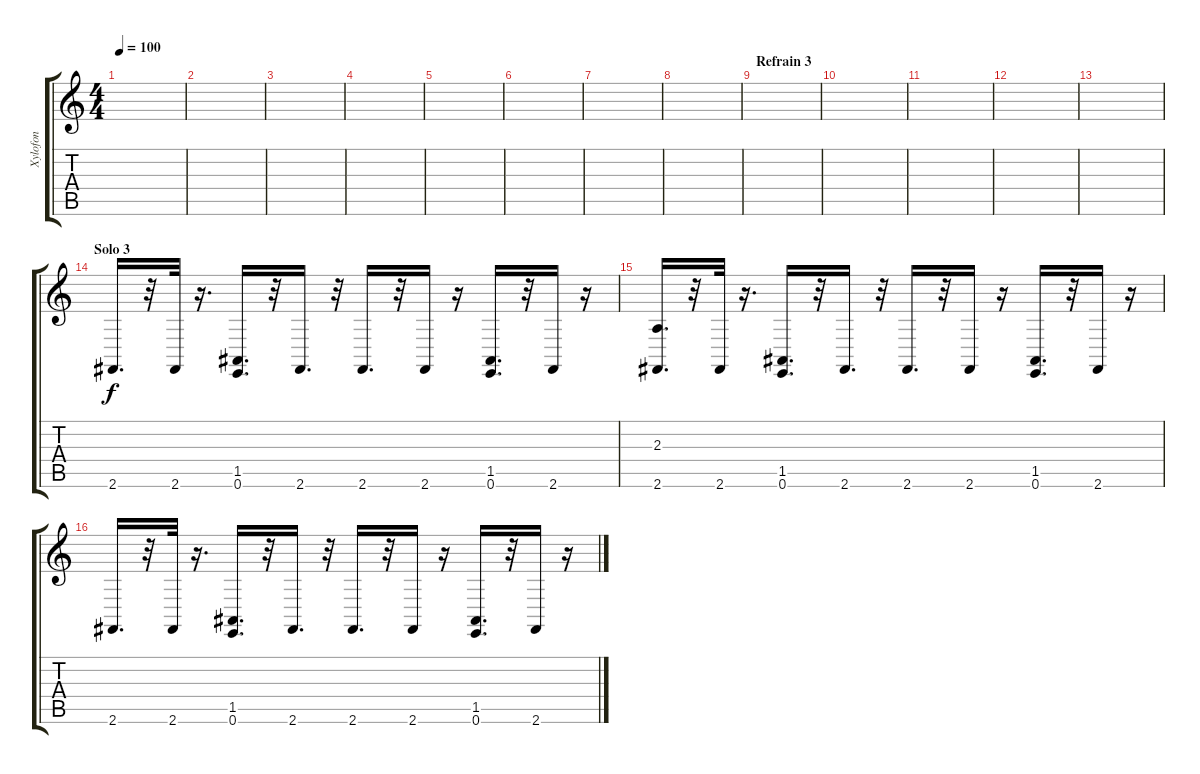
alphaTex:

\track ("Xylofon" "Xylofon") {instrument xylophone}
\staff {score tabs}
\tuning (E4 B3 G3 D3 A2 E2) {hide}
\ts (4 4)
\tempo 100
\clef g2
\ks c
|
|
|
|
|
|
|
|
\section ("" "Refrain 3")
|
|
|
|
|
\section ("" "Solo 3")
2.6.16{d} r.32 2.6.32 r.16{d} (1.5 0.6).16{d} r.32 2.6.16{d} r.32 2.6.16{d} r.32 2.6.16 r.16 (1.5 0.6).16{d} r.32 2.6.16 r.16 |
(2.3 2.6).16{d} r.32 2.6.32 r.16{d} (1.5 0.6).16{d} r.32 2.6.16{d} r.32 2.6.16{d} r.32 2.6.16 r.16 (1.5 0.6).16{d} r.32 2.6.16 r.16 |
2.6.16{d} r.32 2.6.32 r.16{d} (1.5 0.6).16{d} r.32 2.6.16{d} r.32 2.6.16{d} r.32 2.6.16 r.16 (1.5 0.6).16{d} r.32 2.6.16 r.16
